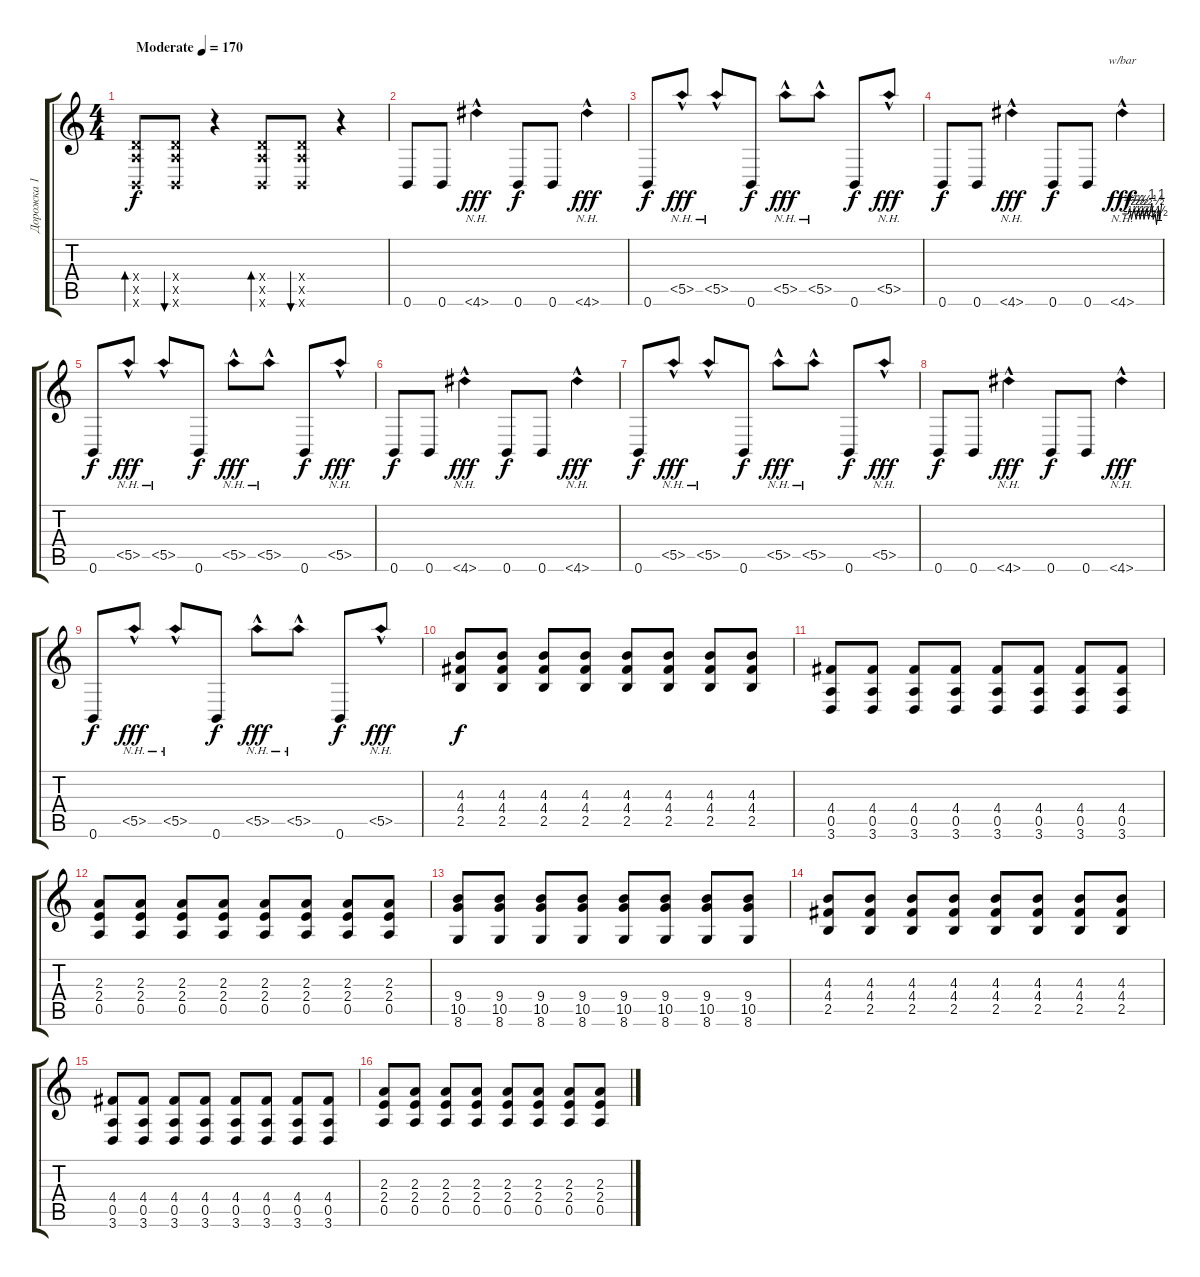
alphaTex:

\track ("Дорожка 1" "Дорожка 1") {instrument distortionguitar}
\staff {score tabs}
\tuning (E4 B3 G3 D3 A2 B1) {hide}
\ts (4 4)
\tempo (170 "Moderate")
\clef g2
\ks c
(0.4{x} 0.5{x} 0.6{x}).8{bd 60 dy f instrument distortionguitar} (0.4{x} 0.5{x} 0.6{x}).8{bu 60} r.4 (0.4{x} 0.5{x} 0.6{x}).8{bd 60} (0.4{x} 0.5{x} 0.6{x}).8{bu 60} r.4 |
0.6.8 0.6.8 4.6{nh hac}.4{dy fff instrument guitarharmonics} 0.6.8{dy f instrument distortionguitar} 0.6.8 4.6{nh hac}.4{dy fff instrument guitarharmonics} |
0.6.8{dy f instrument distortionguitar} 5.5{nh hac}.8{dy fff instrument guitarharmonics} 5.5{nh hac}.8 0.6.8{dy f instrument distortionguitar} 5.5{nh hac}.8{dy fff instrument guitarharmonics} 5.5{nh hac}.8 0.6.8{dy f instrument distortionguitar} 5.5{nh hac}.8{dy fff instrument guitarharmonics} |
0.6.8{dy f instrument distortionguitar} 0.6.8 4.6{nh hac}.4{dy fff instrument guitarharmonics} 0.6.8{dy f instrument distortionguitar} 0.6.8 4.6{nh hac}.4{tbe (custom default 0 0 9 0 11 2 14 -2 18 2 21 -2 25 2 27 -2 31 2 33 -2 37 2 40 -2 45 4 47 -2 50 0 52 -4 55 2 57 -2 60 4) dy fff instrument guitarharmonics} |
0.6.8{dy f instrument distortionguitar} 5.5{nh hac}.8{dy fff instrument guitarharmonics} 5.5{nh hac}.8 0.6.8{dy f instrument distortionguitar} 5.5{nh hac}.8{dy fff instrument guitarharmonics} 5.5{nh hac}.8 0.6.8{dy f instrument distortionguitar} 5.5{nh hac}.8{dy fff instrument guitarharmonics} |
0.6.8{dy f instrument distortionguitar} 0.6.8 4.6{nh hac}.4{dy fff instrument guitarharmonics} 0.6.8{dy f instrument distortionguitar} 0.6.8 4.6{nh hac}.4{dy fff instrument guitarharmonics} |
0.6.8{dy f instrument distortionguitar} 5.5{nh hac}.8{dy fff instrument guitarharmonics} 5.5{nh hac}.8 0.6.8{dy f instrument distortionguitar} 5.5{nh hac}.8{dy fff instrument guitarharmonics} 5.5{nh hac}.8 0.6.8{dy f instrument distortionguitar} 5.5{nh hac}.8{dy fff instrument guitarharmonics} |
0.6.8{dy f instrument distortionguitar} 0.6.8 4.6{nh hac}.4{dy fff instrument guitarharmonics} 0.6.8{dy f instrument distortionguitar} 0.6.8 4.6{nh hac}.4{dy fff instrument guitarharmonics} |
0.6.8{dy f instrument distortionguitar} 5.5{nh hac}.8{dy fff instrument guitarharmonics} 5.5{nh hac}.8 0.6.8{dy f instrument distortionguitar} 5.5{nh hac}.8{dy fff instrument guitarharmonics} 5.5{nh hac}.8 0.6.8{dy f instrument distortionguitar} 5.5{nh hac}.8{dy fff instrument guitarharmonics} |
(4.3 4.4 2.5).8{dy f instrument distortionguitar} (4.3 4.4 2.5).8 (4.3 4.4 2.5).8 (4.3 4.4 2.5).8 (4.3 4.4 2.5).8 (4.3 4.4 2.5).8 (4.3 4.4 2.5).8 (4.3 4.4 2.5).8 |
(4.4 0.5 3.6).8 (4.4 0.5 3.6).8 (4.4 0.5 3.6).8 (4.4 0.5 3.6).8 (4.4 0.5 3.6).8 (4.4 0.5 3.6).8 (4.4 0.5 3.6).8 (4.4 0.5 3.6).8 |
(2.3 2.4 0.5).8 (2.3 2.4 0.5).8 (2.3 2.4 0.5).8 (2.3 2.4 0.5).8 (2.3 2.4 0.5).8 (2.3 2.4 0.5).8 (2.3 2.4 0.5).8 (2.3 2.4 0.5).8 |
(9.4 10.5 8.6).8 (9.4 10.5 8.6).8 (9.4 10.5 8.6).8 (9.4 10.5 8.6).8 (9.4 10.5 8.6).8 (9.4 10.5 8.6).8 (9.4 10.5 8.6).8 (9.4 10.5 8.6).8 |
(4.3 4.4 2.5).8 (4.3 4.4 2.5).8 (4.3 4.4 2.5).8 (4.3 4.4 2.5).8 (4.3 4.4 2.5).8 (4.3 4.4 2.5).8 (4.3 4.4 2.5).8 (4.3 4.4 2.5).8 |
(4.4 0.5 3.6).8 (4.4 0.5 3.6).8 (4.4 0.5 3.6).8 (4.4 0.5 3.6).8 (4.4 0.5 3.6).8 (4.4 0.5 3.6).8 (4.4 0.5 3.6).8 (4.4 0.5 3.6).8 |
(2.3 2.4 0.5).8 (2.3 2.4 0.5).8 (2.3 2.4 0.5).8 (2.3 2.4 0.5).8 (2.3 2.4 0.5).8 (2.3 2.4 0.5).8 (2.3 2.4 0.5).8 (2.3 2.4 0.5).8
